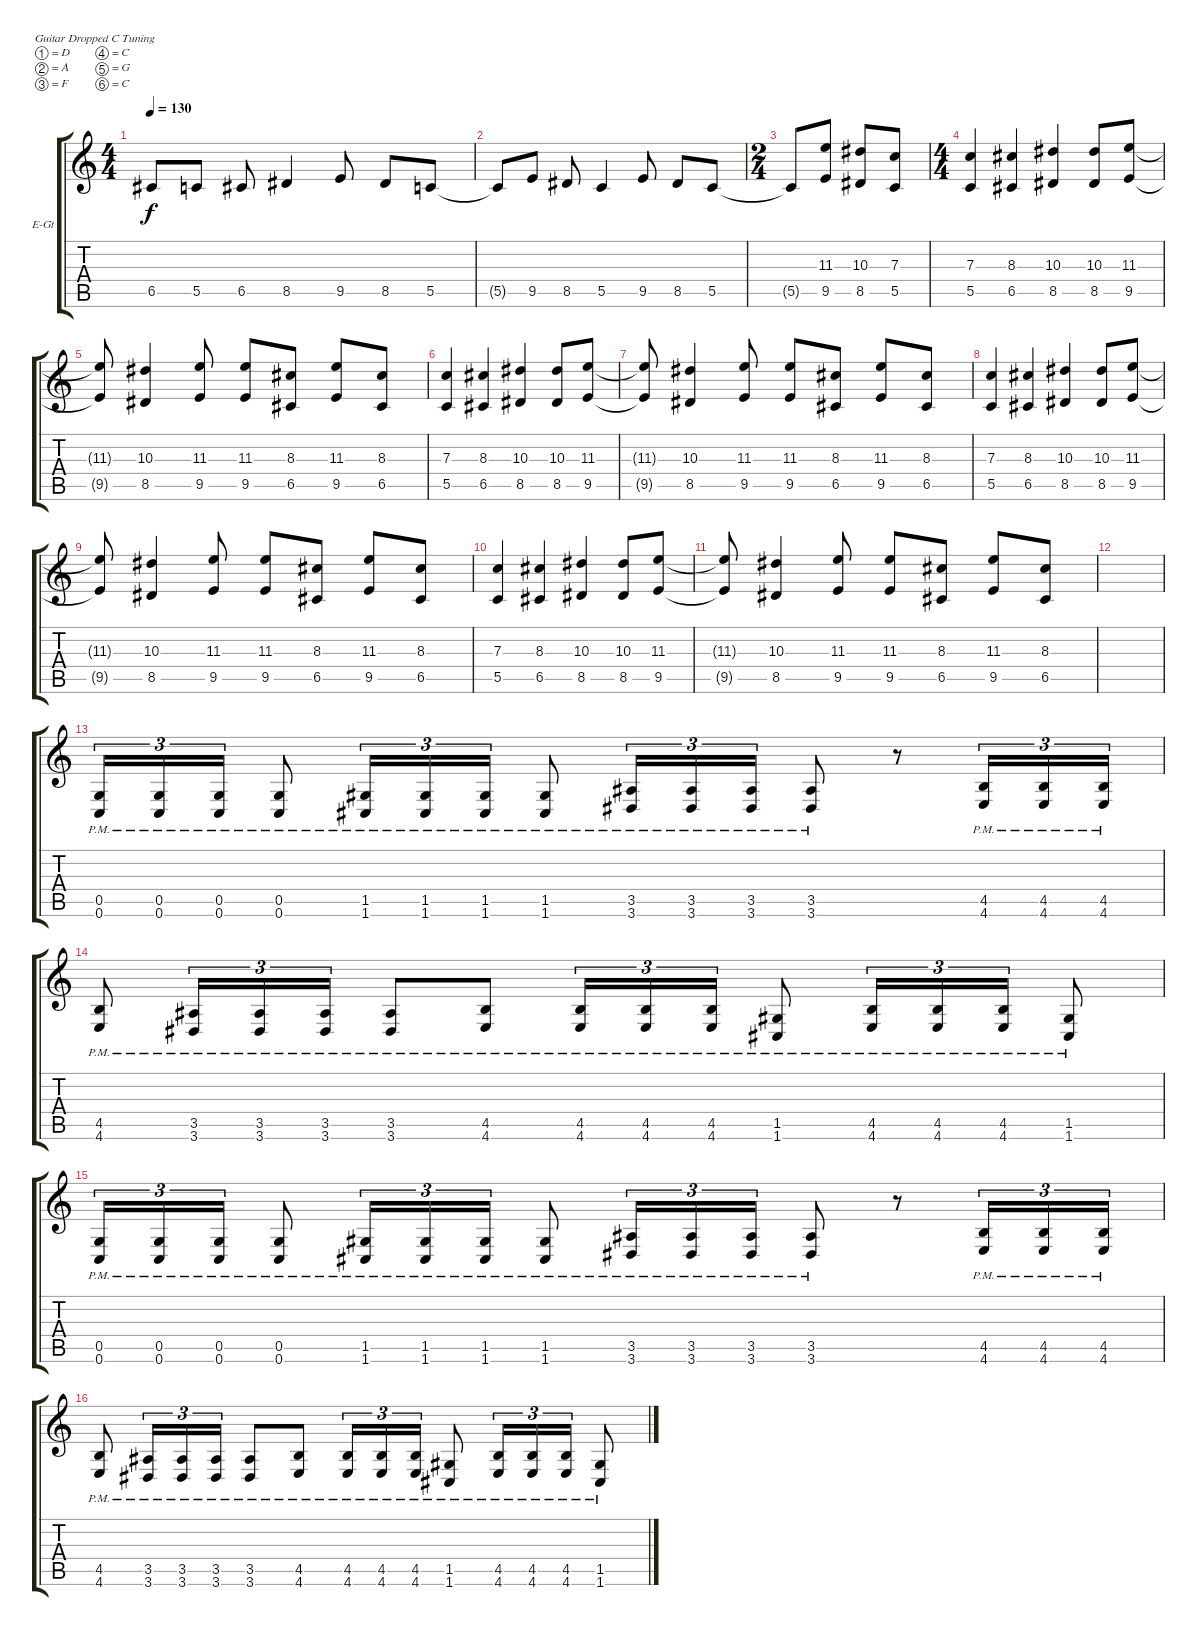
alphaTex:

\bracketExtendMode groupsimilarinstruments
\firstSystemTrackNameOrientation horizontal
\otherSystemsTrackNameOrientation horizontal
\track ("Track 2" "E-Gt") {instrument distortionguitar}
\staff {score tabs}
\tuning (D4 A3 F3 C3 G2 C2)
\ts (4 4)
\tempo 130
\clef g2
\ks c
6.5.8{dy f} 5.5.8 6.5.8 8.5.4 9.5.8 8.5.8 5.5.8 |
5.5{t}.8 9.5.8 8.5.8 5.5.4 9.5.8 8.5.8 5.5.8 |
\ts (2 4)
5.5{t}.8 (9.5 11.3).8 (8.5 10.3).8 (5.5 7.3).8 |
\ts (4 4)
(7.3 5.5).4 (8.3 6.5).4 (10.3 8.5).4 (10.3 8.5).8 (11.3 9.5).8 |
(11.3{t} 9.5{t}).8 (10.3 8.5).4 (11.3 9.5).8 (11.3 9.5).8 (8.3 6.5).8 (11.3 9.5).8 (8.3 6.5).8 |
(7.3 5.5).4 (8.3 6.5).4 (10.3 8.5).4 (10.3 8.5).8 (11.3 9.5).8 |
(11.3{t} 9.5{t}).8 (10.3 8.5).4 (11.3 9.5).8 (11.3 9.5).8 (8.3 6.5).8 (11.3 9.5).8 (8.3 6.5).8 |
(7.3 5.5).4 (8.3 6.5).4 (10.3 8.5).4 (10.3 8.5).8 (11.3 9.5).8 |
(11.3{t} 9.5{t}).8 (10.3 8.5).4 (11.3 9.5).8 (11.3 9.5).8 (8.3 6.5).8 (11.3 9.5).8 (8.3 6.5).8 |
(7.3 5.5).4 (8.3 6.5).4 (10.3 8.5).4 (10.3 8.5).8 (11.3 9.5).8 |
(11.3{t} 9.5{t}).8 (10.3 8.5).4 (11.3 9.5).8 (11.3 9.5).8 (8.3 6.5).8 (11.3 9.5).8 (8.3 6.5).8 |
|
(0.6{pm} 0.5{pm}).16{tu (3 2)} (0.6{pm} 0.5{pm}).16{tu (3 2)} (0.6{pm} 0.5{pm}).16{tu (3 2)} (0.6{pm} 0.5{pm}).8 (1.6{pm} 1.5{pm}).16{tu (3 2)} (1.6{pm} 1.5{pm}).16{tu (3 2)} (1.6{pm} 1.5{pm}).16{tu (3 2)} (1.6{pm} 1.5{pm}).8 (3.6{pm} 3.5{pm}).16{tu (3 2)} (3.6{pm} 3.5{pm}).16{tu (3 2)} (3.6{pm} 3.5{pm}).16{tu (3 2)} (3.6{pm} 3.5{pm}).8 r.8 (4.6{pm} 4.5{pm}).16{tu (3 2)} (4.6{pm} 4.5{pm}).16{tu (3 2)} (4.6{pm} 4.5{pm}).16{tu (3 2)} |
(4.6{pm} 4.5{pm}).8 (3.6{pm} 3.5{pm}).16{tu (3 2)} (3.6{pm} 3.5{pm}).16{tu (3 2)} (3.6{pm} 3.5{pm}).16{tu (3 2)} (3.6{pm} 3.5{pm}).8 (4.6{pm} 4.5{pm}).8 (4.6{pm} 4.5{pm}).16{tu (3 2)} (4.6{pm} 4.5{pm}).16{tu (3 2)} (4.6{pm} 4.5{pm}).16{tu (3 2)} (1.6{pm} 1.5{pm}).8 (4.6{pm} 4.5{pm}).16{tu (3 2)} (4.6{pm} 4.5{pm}).16{tu (3 2)} (4.6{pm} 4.5{pm}).16{tu (3 2)} (1.6{pm} 1.5{pm}).8 |
(0.6{pm} 0.5{pm}).16{tu (3 2)} (0.6{pm} 0.5{pm}).16{tu (3 2)} (0.6{pm} 0.5{pm}).16{tu (3 2)} (0.6{pm} 0.5{pm}).8 (1.6{pm} 1.5{pm}).16{tu (3 2)} (1.6{pm} 1.5{pm}).16{tu (3 2)} (1.6{pm} 1.5{pm}).16{tu (3 2)} (1.6{pm} 1.5{pm}).8 (3.6{pm} 3.5{pm}).16{tu (3 2)} (3.6{pm} 3.5{pm}).16{tu (3 2)} (3.6{pm} 3.5{pm}).16{tu (3 2)} (3.6{pm} 3.5{pm}).8 r.8 (4.6{pm} 4.5{pm}).16{tu (3 2)} (4.6{pm} 4.5{pm}).16{tu (3 2)} (4.6{pm} 4.5{pm}).16{tu (3 2)} |
(4.6{pm} 4.5{pm}).8 (3.6{pm} 3.5{pm}).16{tu (3 2)} (3.6{pm} 3.5{pm}).16{tu (3 2)} (3.6{pm} 3.5{pm}).16{tu (3 2)} (3.6{pm} 3.5{pm}).8 (4.6{pm} 4.5{pm}).8 (4.6{pm} 4.5{pm}).16{tu (3 2)} (4.6{pm} 4.5{pm}).16{tu (3 2)} (4.6{pm} 4.5{pm}).16{tu (3 2)} (1.6{pm} 1.5{pm}).8 (4.6{pm} 4.5{pm}).16{tu (3 2)} (4.6{pm} 4.5{pm}).16{tu (3 2)} (4.6{pm} 4.5{pm}).16{tu (3 2)} (1.6{pm} 1.5{pm}).8
